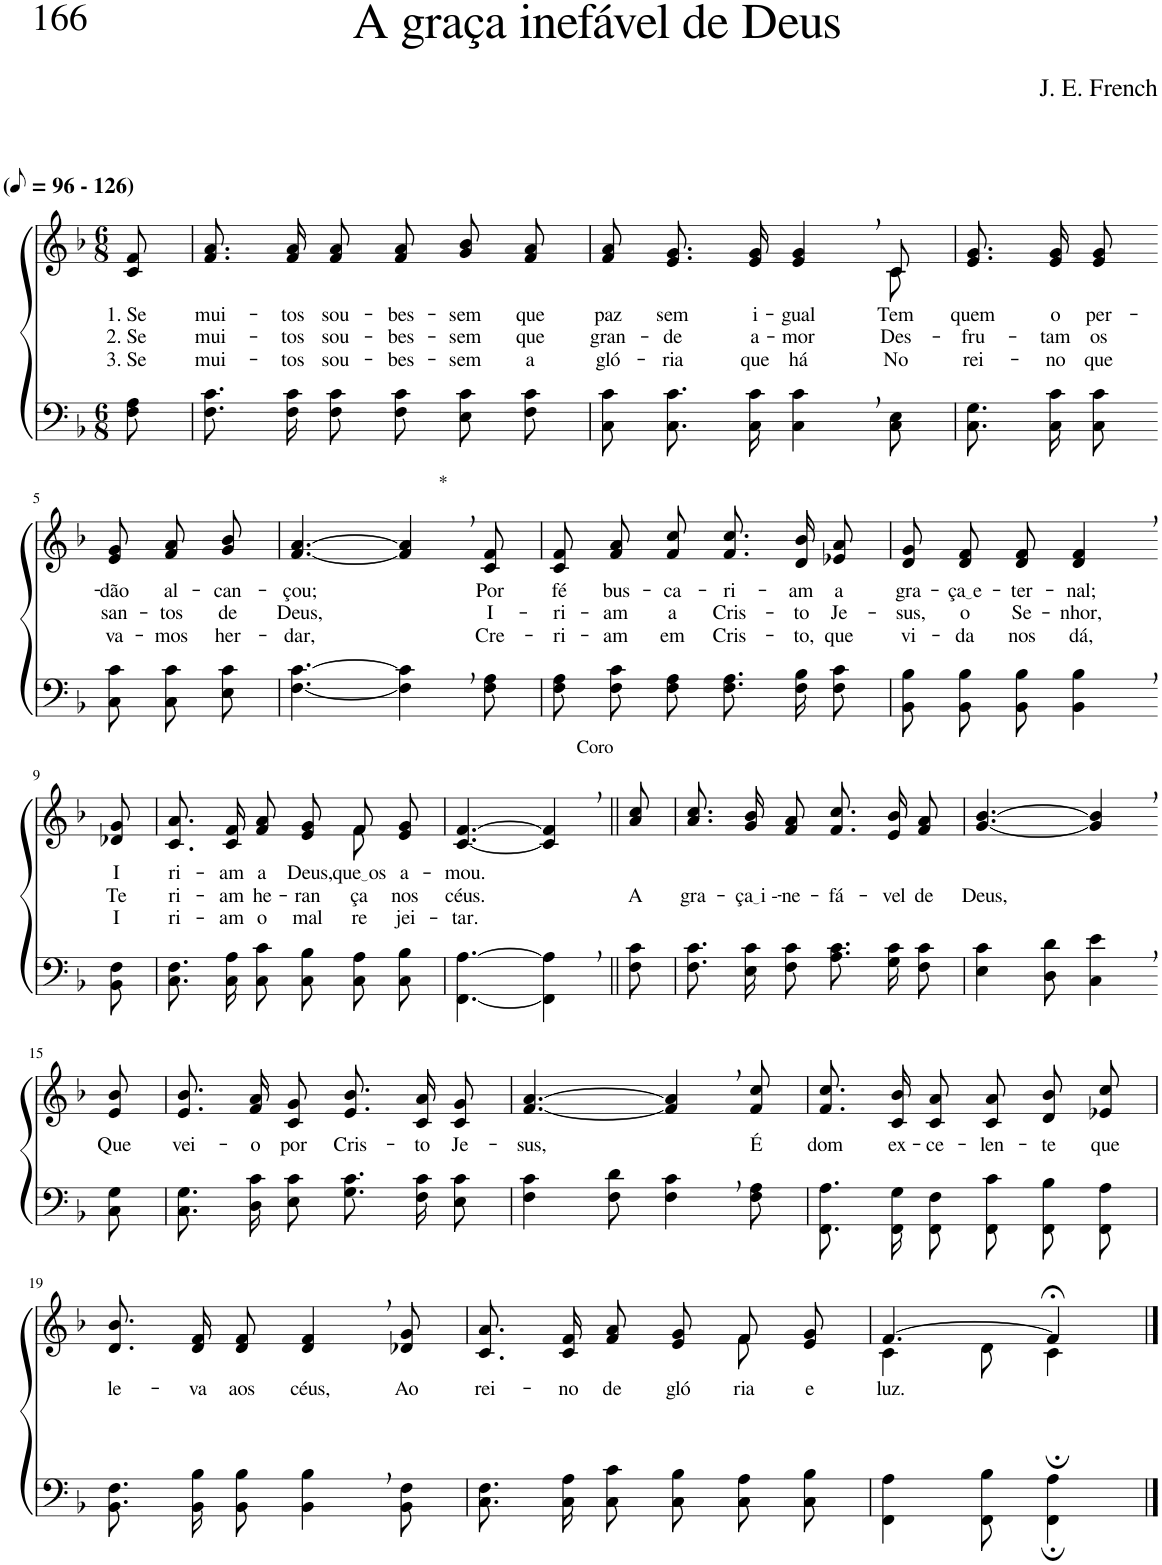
**kern	**kern	**text	**text	**text
*part2	*part1	*part1	*part1	*part1
*staff2	*staff1	*staff1	*staff1	*staff1
*I"Parte III e IV	*I"Parte I e II	*	*	*
*clefF4	*clefG2	*	*	*
*Trd-1c-2	*Trd-1c-2	*	*	*
*k[b-]	*k[b-]	*	*	*
*M6/8	*M6/8	*	*	*
*MM48	*MM48	*	*	*
=1	=1	=1	=1	=1
!	!LO:TX:a:B:t=(	!	!	!
!	!LO:TX:a:B:t=- 126)	!	!	!
!	!	!LO:LY:b	!LO:LY:b	!LO:LY:b
8F\ 8A\	8c/ 8f/	1. Se	2. Se	3. Se
=2	=2	=2	=2	=2
!	!	!LO:LY:b	!LO:LY:b	!LO:LY:b
8.F\ 8.c\L	8.f/ 8.a/L	mui-	mui-	mui-
!	!	!LO:LY:b	!LO:LY:b	!LO:LY:b
16F\ 16c\K	16f/ 16a/K	-tos	-tos	-tos
!	!	!LO:LY:b	!LO:LY:b	!LO:LY:b
8F\ 8c\J	8f/ 8a/J	sou-	sou-	sou-
!	!	!LO:LY:b	!LO:LY:b	!LO:LY:b
8F\ 8c\L	8f/ 8a/L	-bes-	-bes-	-bes-
!	!	!LO:LY:b	!LO:LY:b	!LO:LY:b
8E\ 8c\	8g/ 8b-/	-sem	-sem	-sem
!	!	!LO:LY:b	!LO:LY:b	!LO:LY:b
8F\ 8c\J	8f/ 8a/J	que	que	a
=3	=3	=3	=3	=3
!	!	!LO:LY:b	!LO:LY:b	!LO:LY:b
*	*^	*	*	*
8C\ 8c\L	8f/ 8a/L	8ryy	paz	gran-	gló-
!	!	!	!LO:LY:b	!LO:LY:b	!LO:LY:b
*	*v	*v	*	*	*
8.C\ 8.c\	8.e/ 8.g/	sem	-de	-ria
!	!	!LO:LY:b	!LO:LY:b	!LO:LY:b
16C\ 16c\Jk	16e/ 16g/Jk	i-	a-	que
!	!	!LO:LY:b	!LO:LY:b	!LO:LY:b
4C\, 4c\,	4e/, 4g/,	-gual	-mor	há
*	*^	*	*	*
!	!	!	!LO:LY:b	!LO:LY:b	!LO:LY:b
8C\ 8E\	8c/	8c\	Tem	Des-	No
=4	=4	=4	=4	=4	=4
!	!	!	!LO:LY:b	!LO:LY:b	!LO:LY:b
*	*v	*v	*	*	*
8.C\ 8.G\L	8.e/ 8.g/L	quem	-fru-	rei-
!	!	!LO:LY:b	!LO:LY:b	!LO:LY:b
16C\ 16c\K	16e/ 16g/K	o	-tam	-no
!	!	!LO:LY:b	!LO:LY:b	!LO:LY:b
8C\ 8c\J	8e/ 8g/J	per-	os	que
!!LO:LB:g=z
=5-	=5-	=5-	=5-	=5-
!	!	!LO:LY:b	!LO:LY:b	!LO:LY:b
8C\ 8c\L	8e/ 8g/L	-dão	san-	va-
!	!	!LO:LY:b	!LO:LY:b	!LO:LY:b
8C\ 8c\	8f/ 8a/	al-	-tos	-mos
!	!	!LO:LY:b	!LO:LY:b	!LO:LY:b
8E\ 8c\J	8g/ 8b-/J	-can-	de	her-
=6	=6	=6	=6	=6
!	!	!LO:LY:b	!LO:LY:b	!LO:LY:b
[4.F\ [4.c\	[4.f/ [4.a/	-çou;	Deus,	-dar,
!	!LO:TX:a:t=*	!	!	!
4F\], 4c\],	4f/], 4a/],	.	.	.
!	!	!LO:LY:b	!LO:LY:b	!LO:LY:b
8F\ 8A\	8c/ 8f/	Por	I-	Cre-
=7	=7	=7	=7	=7
!	!	!LO:LY:b	!LO:LY:b	!LO:LY:b
8F\ 8A\L	8c/ 8f/L	fé	-ri-	-ri-
!	!	!LO:LY:b	!LO:LY:b	!LO:LY:b
8F\ 8c\	8f/ 8a/	bus-	-am	-am
!	!	!LO:LY:b	!LO:LY:b	!LO:LY:b
8F\ 8A\J	8f/ 8cc/J	-ca-	a	em
!	!	!LO:LY:b	!LO:LY:b	!LO:LY:b
8.F\ 8.A\L	8.f/ 8.cc/L	-ri-	Cris-	Cris-
!	!	!LO:LY:b	!LO:LY:b	!LO:LY:b
16F\ 16B-\K	16d/ 16b-/K	-am	-to	-to,
!	!	!LO:LY:b	!LO:LY:b	!LO:LY:b
8F\ 8c\J	8e-X/ 8a/J	a	Je-	que
=8	=8	=8	=8	=8
!	!	!LO:LY:b	!LO:LY:b	!LO:LY:b
8BB-\ 8B-\L	8d/ 8g/L	gra-	-sus,	vi-
!	!	!LO:LY:b	!LO:LY:b	!LO:LY:b
8BB-\ 8B-\	8d/ 8f/	ça e	o	-da
!	!	!LO:LY:b	!LO:LY:b	!LO:LY:b
8BB-\ 8B-\J	8d/ 8f/J	-ter-	Se-	nos
!	!	!LO:LY:b	!LO:LY:b	!LO:LY:b
4BB-\, 4B-\,	4d/, 4f/,	-nal;	-nhor,	dá,
!!LO:LB:g=z
=9-	=9-	=9-	=9-	=9-
!	!	!LO:LY:b	!LO:LY:b	!LO:LY:b
8BB-\ 8F\	8d-X/ 8g/	I-	Te-	I-
=10	=10	=10	=10	=10
*	*^	*	*	*
!	!	!	!LO:LY:b	!LO:LY:b	!LO:LY:b
8.C\ 8.F\L	2ryy	8.c/ 8.a/L	-ri-	-ri-	-ri-
!	!	!	!LO:LY:b	!LO:LY:b	!LO:LY:b
16C\ 16A\K	.	16c/ 16f/K	-am	-am	-am
!	!	!	!LO:LY:b	!LO:LY:b	!LO:LY:b
8C\ 8c\J	.	8f/ 8a/J	a	he-	o
!	!	!	!LO:LY:b	!LO:LY:b	!LO:LY:b
8C\ 8B-\L	.	8e/ 8g/L	Deus,	-ran-	mal
!	!	!	!LO:LY:b	!LO:LY:b	!LO:LY:b
8C\ 8A\	8f\	8f/	que os	-ça	re-
!	!	!	!LO:LY:b	!LO:LY:b	!LO:LY:b
8C\ 8B-\J	8ryy	8e/ 8g/J	a-	nos	-jei-
=11	=11	=11	=11	=11	=11
!	!	!	!LO:LY:b	!LO:LY:b	!LO:LY:b
*	*v	*v	*	*	*
[4.FF\ [4.A\	[4.c/ [4.f/	-mou.	céus.	-tar.
!	!LO:TX:a:t=Coro	!	!	!
4FF\], 4A\],	4c/], 4f/],	.	.	.
=12||	=12||	=12||	=12||	=12||
!	!	!	!LO:LY:b	!
8F\ 8c\	8a/ 8cc/	.	A	.
=13	=13	=13	=13	=13
!	!	!	!LO:LY:b	!
8.F\ 8.c\L	8.a/ 8.cc/L	.	gra-	.
!	!	!	!LO:LY:b	!
16E\ 16c\K	16g/ 16b-/K	.	ça i -	.
!	!	!	!LO:LY:b	!
8F\ 8c\J	8f/ 8a/J	.	-ne-	.
!	!	!	!LO:LY:b	!
8.A\ 8.c\L	8.f/ 8.cc/L	.	-fá-	.
!	!	!	!LO:LY:b	!
16G\ 16c\K	16e/ 16b-/K	.	-vel	.
!	!	!	!LO:LY:b	!
8F\ 8c\J	8f/ 8a/J	.	de	.
=14	=14	=14	=14	=14
!	!	!	!LO:LY:b	!
4E\ 4c\	[4.g/ [4.b-/	.	Deus,	.
8D\ 8d\	.	.	.	.
4C\, 4e\,	4g/], 4b-/],	.	.	.
!!LO:LB:g=z
=15-	=15-	=15-	=15-	=15-
!	!	!LO:LY:b	!	!
8C\ 8G\	8e/ 8b-/	Que	.	.
=16	=16	=16	=16	=16
!	!	!LO:LY:b	!	!
8.C\ 8.G\L	8.e/ 8.b-/L	vei-	.	.
!	!	!LO:LY:b	!	!
16D\ 16c\K	16f/ 16a/K	-o	.	.
!	!	!LO:LY:b	!	!
8E\ 8c\J	8c/ 8g/J	por	.	.
!	!	!LO:LY:b	!	!
8.G\ 8.c\L	8.e/ 8.b-/L	Cris-	.	.
!	!	!LO:LY:b	!	!
16F\ 16c\K	16c/ 16a/K	-to	.	.
!	!	!LO:LY:b	!	!
8E\ 8c\J	8c/ 8g/J	Je-	.	.
=17	=17	=17	=17	=17
!	!	!LO:LY:b	!	!
4F\ 4c\	[4.f/ [4.a/	-sus,	.	.
8F\ 8d\	.	.	.	.
4F\, 4c\,	4f/], 4a/],	.	.	.
!	!	!LO:LY:b	!	!
8F\ 8A\	8f/ 8cc/	É	.	.
=18	=18	=18	=18	=18
!	!	!LO:LY:b	!	!
8.FF/ 8.A/L	8.f/ 8.cc/L	dom	.	.
!	!	!LO:LY:b	!	!
16FF/ 16G/K	16c/ 16b-/K	ex-	.	.
!	!	!LO:LY:b	!	!
8FF/ 8F/J	8c/ 8a/J	-ce-	.	.
!	!	!LO:LY:b	!	!
8FF/ 8c/L	8c/ 8a/L	-len-	.	.
!	!	!LO:LY:b	!	!
8FF/ 8B-/	8d/ 8b-/	-te	.	.
!	!	!LO:LY:b	!	!
8FF/ 8A/J	8e-X/ 8cc/J	que	.	.
!!LO:LB:g=z
=19	=19	=19	=19	=19
!	!	!LO:LY:b	!	!
8.BB-\ 8.F\L	8.d/ 8.b-/L	le-	.	.
!	!	!LO:LY:b	!	!
16BB-\ 16B-\K	16d/ 16f/K	-va	.	.
!	!	!LO:LY:b	!	!
8BB-\ 8B-\J	8d/ 8f/J	aos	.	.
!	!	!LO:LY:b	!	!
4BB-\, 4B-\,	4d/, 4f/,	céus,	.	.
!	!	!LO:LY:b	!	!
8BB-\ 8F\	8d-X/ 8g/	Ao	.	.
=20	=20	=20	=20	=20
*	*^	*	*	*
!	!	!	!LO:LY:b	!	!
8.C\ 8.F\L	2ryy	8.c/ 8.a/L	-rei-	.	.
!	!	!	!LO:LY:b	!	!
16C\ 16A\K	.	16c/ 16f/K	-no	.	.
!	!	!	!LO:LY:b	!	!
8C\ 8c\J	.	8f/ 8a/J	de	.	.
!	!	!	!LO:LY:b	!	!
8C\ 8B-\L	.	8e/ 8g/L	gló-	.	.
!	!	!	!LO:LY:b	!	!
8C\ 8A\	8f\	8f/	ria	.	.
!	!	!	!LO:LY:b	!	!
8C\ 8B-\J	8ryy	8e/ 8g/J	e	.	.
=21	=21	=21	=21	=21	=21
!	!	!	!LO:LY:b	!	!
4FF\ 4A\	[4.f/	4c\	luz.	.	.
8FF\ 8B-\	.	8d\	.	.	.
4FF\; 4A\;	4f;</]	4c;\	.	.	.
*	*v	*v	*	*	*
==	==	==	==	==
*-	*-	*-	*-	*-
